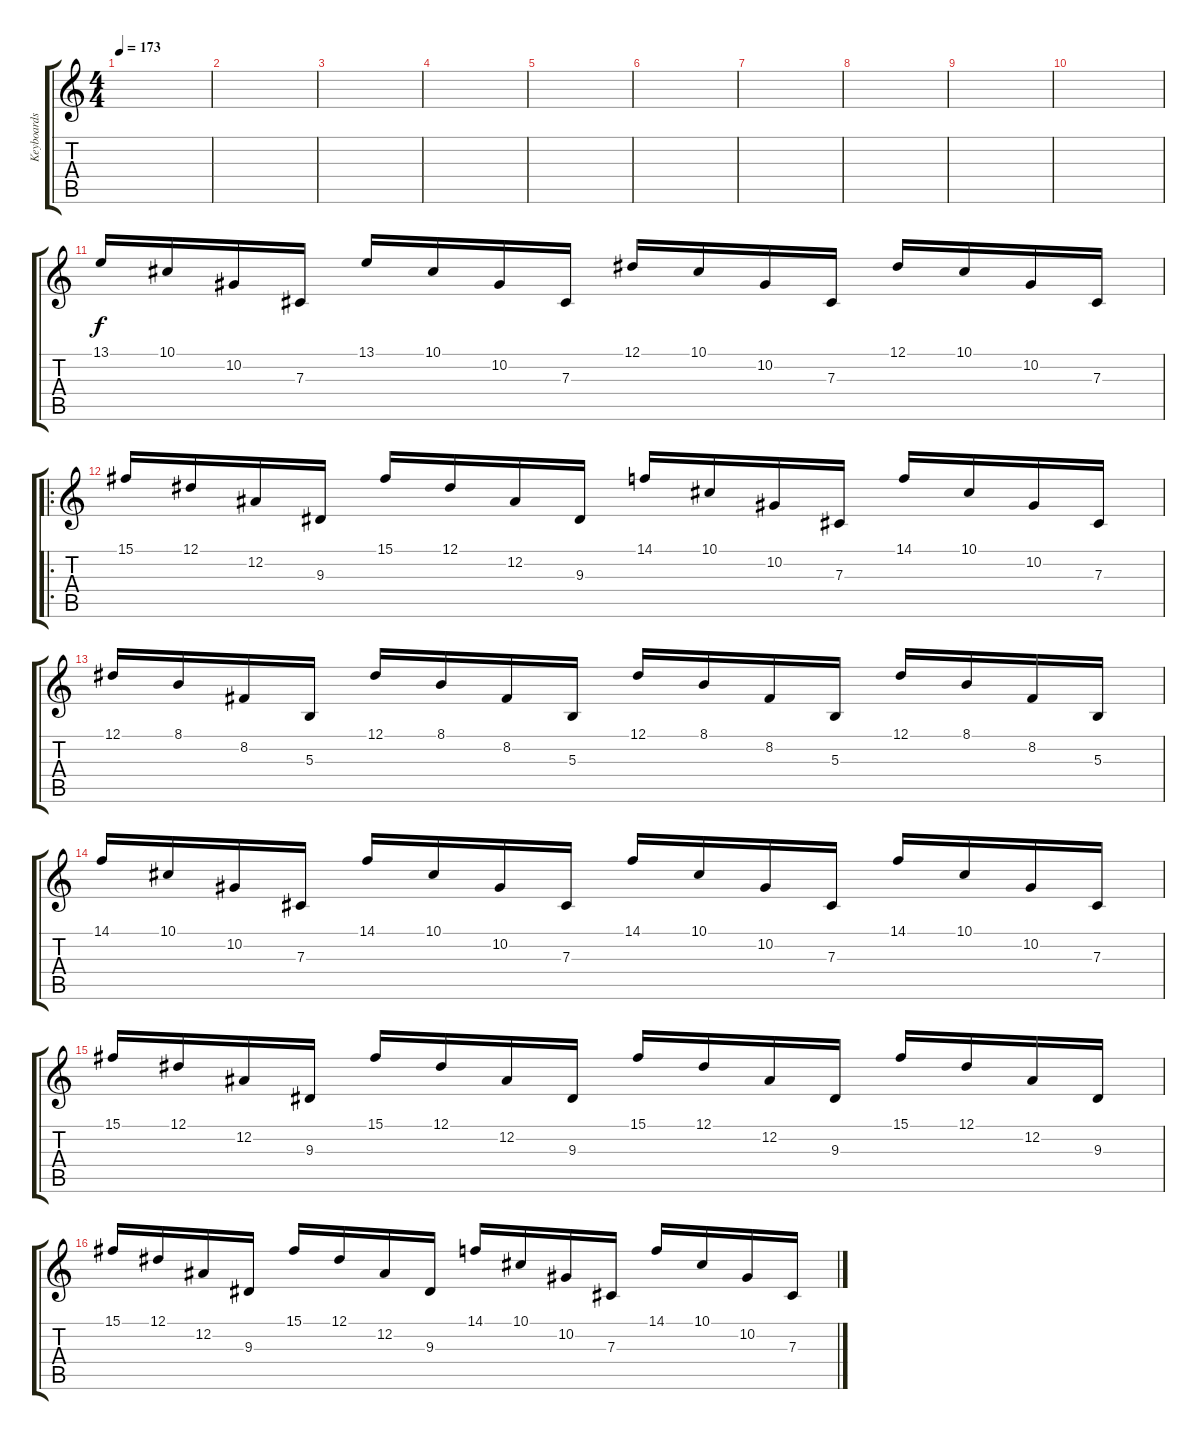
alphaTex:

\track ("Keyboards" "Keyboards") {instrument harpsichord}
\staff {score tabs}
\tuning (Eb4 Bb3 Gb3 Db3 Ab2 Eb2) {hide}
\ts (4 4)
\tempo 173
\clef g2
\ks c
|
|
|
|
|
|
|
|
|
|
13.1.16 10.1.16 10.2.16 7.3.16 13.1.16 10.1.16 10.2.16 7.3.16 12.1.16 10.1.16 10.2.16 7.3.16 12.1.16 10.1.16 10.2.16 7.3.16 |
\ro
15.1.16 12.1.16 12.2.16 9.3.16 15.1.16 12.1.16 12.2.16 9.3.16 14.1.16 10.1.16 10.2.16 7.3.16 14.1.16 10.1.16 10.2.16 7.3.16 |
12.1.16 8.1.16 8.2.16 5.3.16 12.1.16 8.1.16 8.2.16 5.3.16 12.1.16 8.1.16 8.2.16 5.3.16 12.1.16 8.1.16 8.2.16 5.3.16 |
14.1.16 10.1.16 10.2.16 7.3.16 14.1.16 10.1.16 10.2.16 7.3.16 14.1.16 10.1.16 10.2.16 7.3.16 14.1.16 10.1.16 10.2.16 7.3.16 |
15.1.16 12.1.16 12.2.16 9.3.16 15.1.16 12.1.16 12.2.16 9.3.16 15.1.16 12.1.16 12.2.16 9.3.16 15.1.16 12.1.16 12.2.16 9.3.16 |
15.1.16 12.1.16 12.2.16 9.3.16 15.1.16 12.1.16 12.2.16 9.3.16 14.1.16 10.1.16 10.2.16 7.3.16 14.1.16 10.1.16 10.2.16 7.3.16
